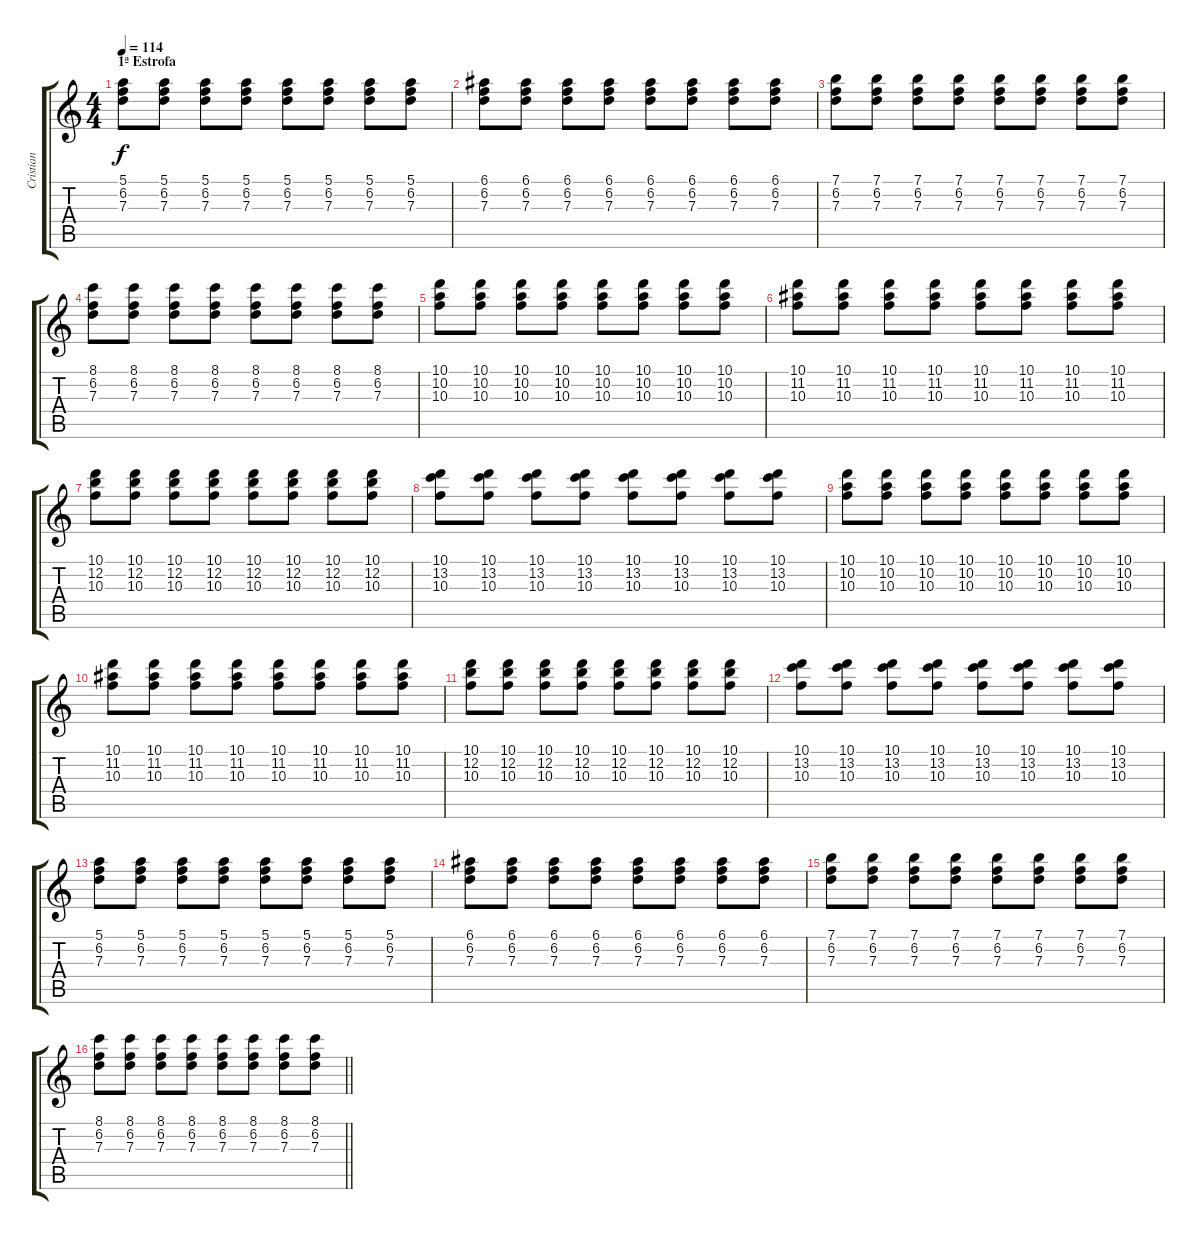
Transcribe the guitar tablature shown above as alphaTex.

\track ("Cristian" "Cristian") {instrument electricguitarclean}
\staff {score tabs}
\tuning (E4 B3 G3 D3 A2 E2) {hide}
\ts (4 4)
\section ("" "1ª Estrofa")
\tempo 114
\clef g2
\ks c
(5.1 6.2 7.3).8{dy f} (5.1 6.2 7.3).8 (5.1 6.2 7.3).8 (5.1 6.2 7.3).8 (5.1 6.2 7.3).8 (5.1 6.2 7.3).8 (5.1 6.2 7.3).8 (5.1 6.2 7.3).8 |
(6.1 6.2 7.3).8 (6.1 6.2 7.3).8 (6.1 6.2 7.3).8 (6.1 6.2 7.3).8 (6.1 6.2 7.3).8 (6.1 6.2 7.3).8 (6.1 6.2 7.3).8 (6.1 6.2 7.3).8 |
(7.1 6.2 7.3).8 (7.1 6.2 7.3).8 (7.1 6.2 7.3).8 (7.1 6.2 7.3).8 (7.1 6.2 7.3).8 (7.1 6.2 7.3).8 (7.1 6.2 7.3).8 (7.1 6.2 7.3).8 |
(8.1 6.2 7.3).8 (8.1 6.2 7.3).8 (8.1 6.2 7.3).8 (8.1 6.2 7.3).8 (8.1 6.2 7.3).8 (8.1 6.2 7.3).8 (8.1 6.2 7.3).8 (8.1 6.2 7.3).8 |
(10.1 10.2 10.3).8 (10.1 10.2 10.3).8 (10.1 10.2 10.3).8 (10.1 10.2 10.3).8 (10.1 10.2 10.3).8 (10.1 10.2 10.3).8 (10.1 10.2 10.3).8 (10.1 10.2 10.3).8 |
(10.1 11.2 10.3).8 (10.1 11.2 10.3).8 (10.1 11.2 10.3).8 (10.1 11.2 10.3).8 (10.1 11.2 10.3).8 (10.1 11.2 10.3).8 (10.1 11.2 10.3).8 (10.1 11.2 10.3).8 |
(10.1 12.2 10.3).8 (10.1 12.2 10.3).8 (10.1 12.2 10.3).8 (10.1 12.2 10.3).8 (10.1 12.2 10.3).8 (10.1 12.2 10.3).8 (10.1 12.2 10.3).8 (10.1 12.2 10.3).8 |
(10.1 13.2 10.3).8 (10.1 13.2 10.3).8 (10.1 13.2 10.3).8 (10.1 13.2 10.3).8 (10.1 13.2 10.3).8 (10.1 13.2 10.3).8 (10.1 13.2 10.3).8 (10.1 13.2 10.3).8 |
(10.1 10.2 10.3).8 (10.1 10.2 10.3).8 (10.1 10.2 10.3).8 (10.1 10.2 10.3).8 (10.1 10.2 10.3).8 (10.1 10.2 10.3).8 (10.1 10.2 10.3).8 (10.1 10.2 10.3).8 |
(10.1 11.2 10.3).8 (10.1 11.2 10.3).8 (10.1 11.2 10.3).8 (10.1 11.2 10.3).8 (10.1 11.2 10.3).8 (10.1 11.2 10.3).8 (10.1 11.2 10.3).8 (10.1 11.2 10.3).8 |
(10.1 12.2 10.3).8 (10.1 12.2 10.3).8 (10.1 12.2 10.3).8 (10.1 12.2 10.3).8 (10.1 12.2 10.3).8 (10.1 12.2 10.3).8 (10.1 12.2 10.3).8 (10.1 12.2 10.3).8 |
(10.1 13.2 10.3).8 (10.1 13.2 10.3).8 (10.1 13.2 10.3).8 (10.1 13.2 10.3).8 (10.1 13.2 10.3).8 (10.1 13.2 10.3).8 (10.1 13.2 10.3).8 (10.1 13.2 10.3).8 |
(5.1 6.2 7.3).8 (5.1 6.2 7.3).8 (5.1 6.2 7.3).8 (5.1 6.2 7.3).8 (5.1 6.2 7.3).8 (5.1 6.2 7.3).8 (5.1 6.2 7.3).8 (5.1 6.2 7.3).8 |
(6.1 6.2 7.3).8 (6.1 6.2 7.3).8 (6.1 6.2 7.3).8 (6.1 6.2 7.3).8 (6.1 6.2 7.3).8 (6.1 6.2 7.3).8 (6.1 6.2 7.3).8 (6.1 6.2 7.3).8 |
(7.1 6.2 7.3).8 (7.1 6.2 7.3).8 (7.1 6.2 7.3).8 (7.1 6.2 7.3).8 (7.1 6.2 7.3).8 (7.1 6.2 7.3).8 (7.1 6.2 7.3).8 (7.1 6.2 7.3).8 |
\barLineRight lightlight
(8.1 6.2 7.3).8 (8.1 6.2 7.3).8 (8.1 6.2 7.3).8 (8.1 6.2 7.3).8 (8.1 6.2 7.3).8 (8.1 6.2 7.3).8 (8.1 6.2 7.3).8 (8.1 6.2 7.3).8
